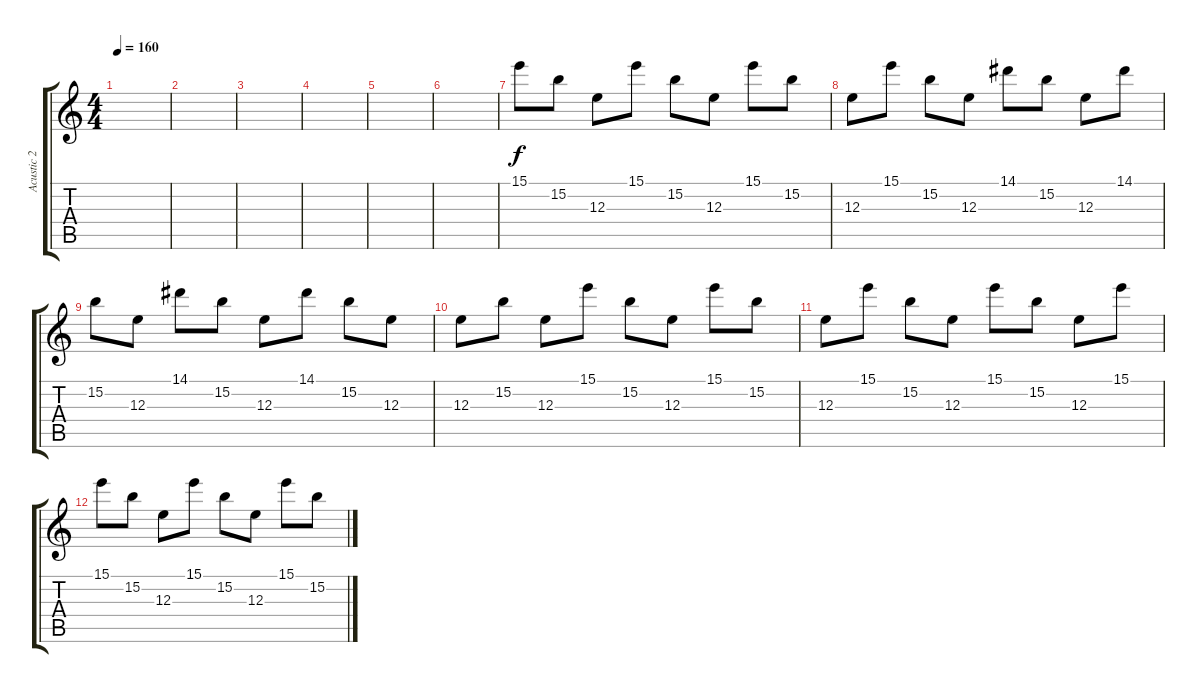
\track ("Acustic 2" "Acustic 2") {instrument acousticguitarsteel}
\staff {score tabs}
\tuning (Db4 Ab3 E3 B2 Gb2 B1) {hide}
\ts (4 4)
\tempo 160
\clef g2
\ks c
|
|
|
|
|
|
15.1.8 15.2.8 12.3.8 15.1.8 15.2.8 12.3.8 15.1.8 15.2.8 |
12.3.8 15.1.8 15.2.8 12.3.8 14.1.8 15.2.8 12.3.8 14.1.8 |
15.2.8 12.3.8 14.1.8 15.2.8 12.3.8 14.1.8 15.2.8 12.3.8 |
12.3.8 15.2.8 12.3.8 15.1.8 15.2.8 12.3.8 15.1.8 15.2.8 |
12.3.8 15.1.8 15.2.8 12.3.8 15.1.8 15.2.8 12.3.8 15.1.8 |
15.1.8 15.2.8 12.3.8 15.1.8 15.2.8 12.3.8 15.1.8 15.2.8
